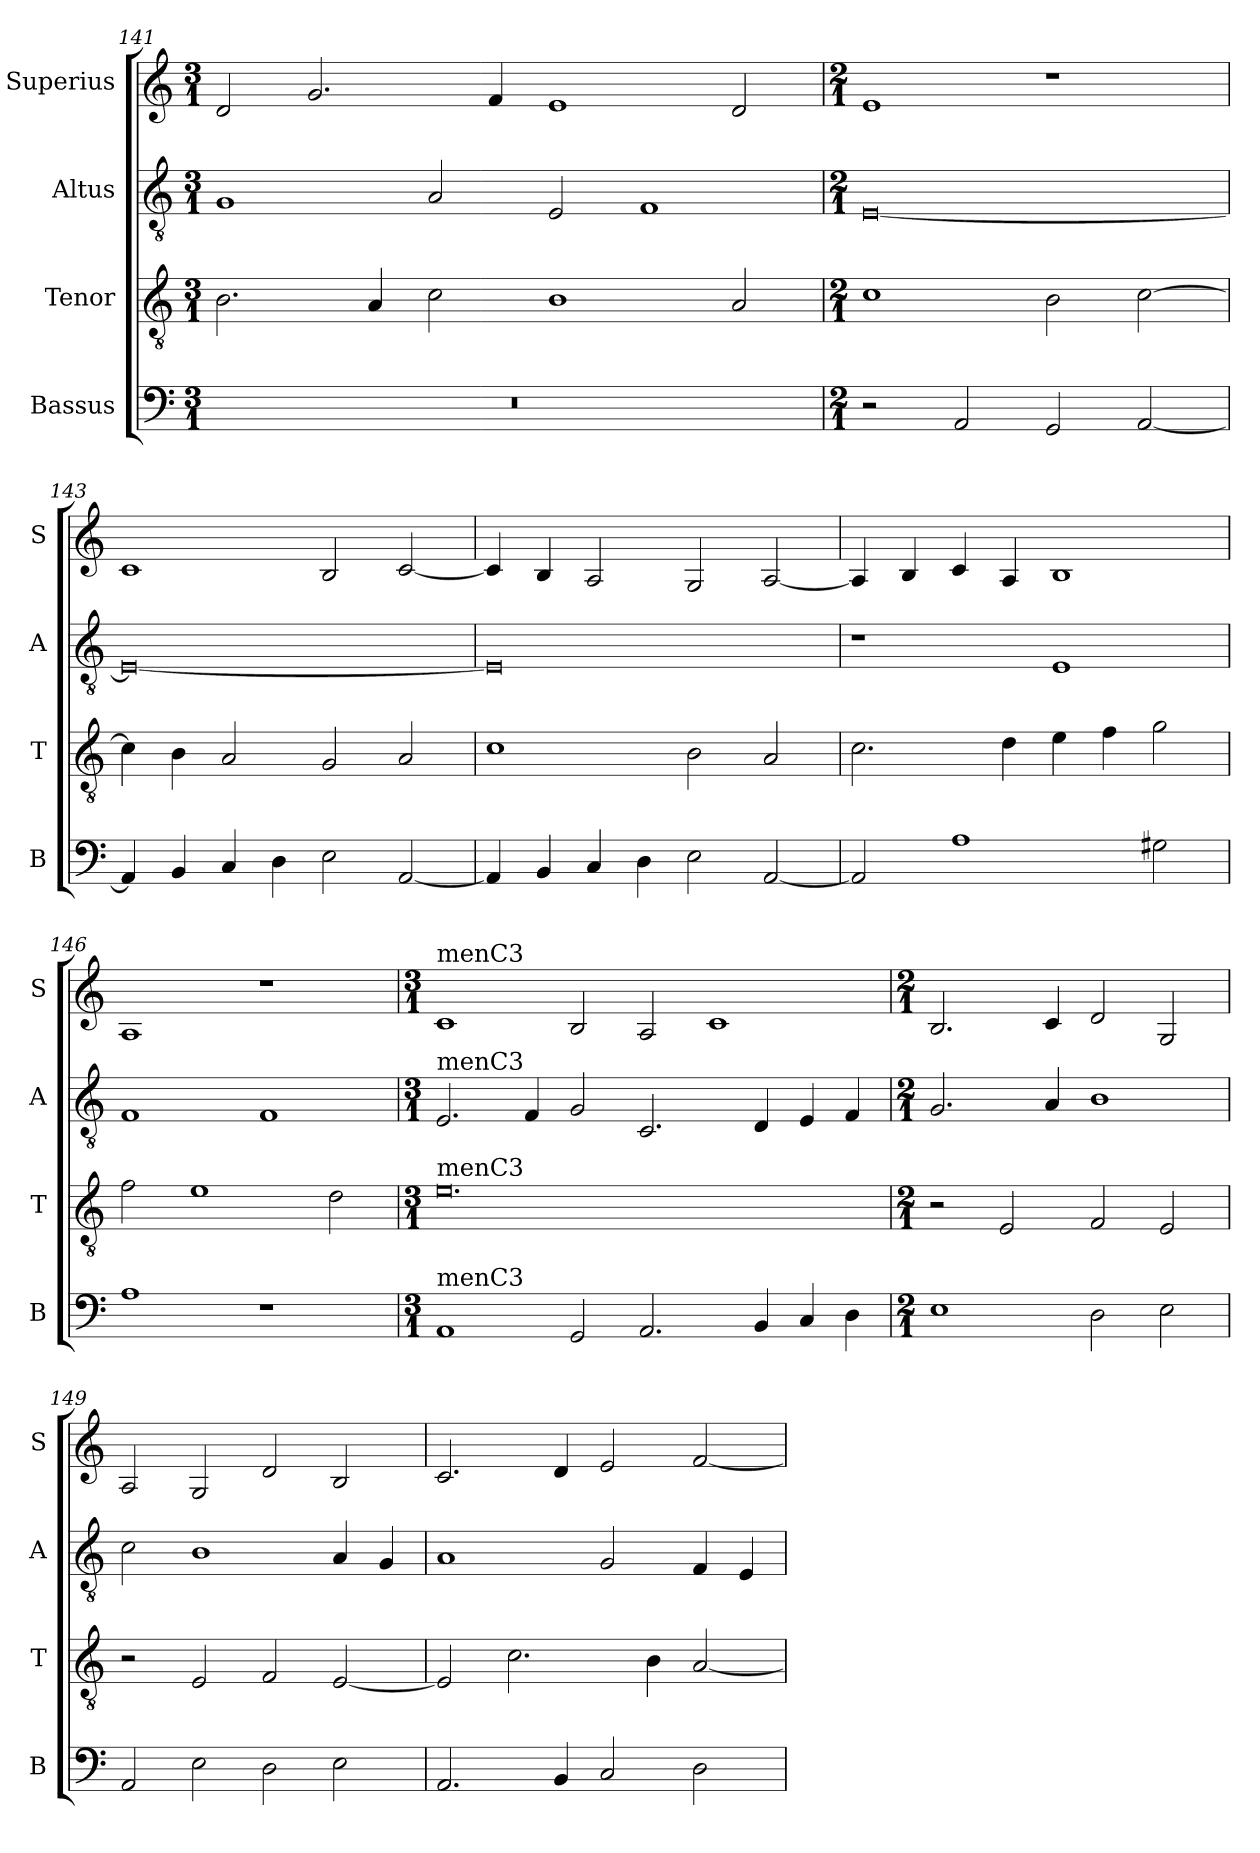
**kern	**kern	**kern	**kern
*part4	*part3	*part2	*part1
*staff4	*staff3	*staff2	*staff1
*I"Bassus	*I"Tenor	*I"Altus	*I"Superius
*I'B	*I'T	*I'A	*I'S
*clefF4	*clefGv2	*clefGv2	*clefG2
*k[]	*k[]	*k[]	*k[]
*M3/1	*M3/1	*M3/1	*M3/1
=141	=141	=141	=141
0.r	2.B\	1G	2d/
.	.	.	2.g/
.	4A/	.	.
.	2c\	2A/	.
.	.	.	4f/
.	1B	2E/	1e
.	.	1F	.
.	2A/	.	2d/
=142	=142	=142	=142
*M2/1	*M2/1	*M2/1	*M2/1
2r	1c	[0E	1e
2AA/	.	.	.
2GG/	2B\	.	1r
[2AA/	[2c\	.	.
=143	=143	=143	=143
4AA/]	4c\]	0E_	1c
4BB/	4B\	.	.
4C/	2A/	.	.
4D\	.	.	.
2E\	2G/	.	2B/
[2AA/	2A/	.	[2c/
=144	=144	=144	=144
4AA/]	1c	0E]	4c/]
4BB/	.	.	4B/
4C/	.	.	2A/
4D\	.	.	.
2E\	2B\	.	2G/
[2AA/	2A/	.	[2A/
=145	=145	=145	=145
2AA/]	2.c\	1r	4A/]
.	.	.	4B/
1A	.	.	4c/
.	4d\	.	4A/
.	4e\	1E	1B
.	4f\	.	.
2G#X\	2g\	.	.
=146	=146	=146	=146
1A	2f\	1F	1A
.	1e	.	.
1r	.	1F	1r
.	2d\	.	.
=147	=147	=147	=147
*M3/1	*M3/1	*M3/1	*M3/1
!	!	!	!LO:TX:a:t=menC3
!	!	!LO:TX:a:t=menC3	!
!	!LO:TX:a:t=menC3	!	!
!LO:TX:a:t=menC3	!	!	!
1AA	0.e	2.E/	1c
.	.	4F/	.
2GG/	.	2G/	2B/
2.AA/	.	2.C/	2A/
.	.	.	1c
4BB/	.	4D/	.
4C/	.	4E/	.
4D\	.	4F/	.
=148	=148	=148	=148
*M2/1	*M2/1	*M2/1	*M2/1
1E	2r	2.G/	2.B/
.	2E/	.	.
.	.	4A/	4c/
2D\	2F/	1B	2d/
2E\	2E/	.	2G/
=149	=149	=149	=149
2AA/	2r	2c\	2A/
2E\	2E/	1B	2G/
2D\	2F/	.	2d/
2E\	[2E/	4A/	2B/
.	.	4G/	.
=150	=150	=150	=150
2.AA/	2E/]	1A	2.c/
.	2.c\	.	.
4BB/	.	.	4d/
2C/	.	2G/	2e/
.	4B\	.	.
2D\	[2A/	4F/	[2f/
.	.	4E/	.
=	=	=	=
*-	*-	*-	*-
